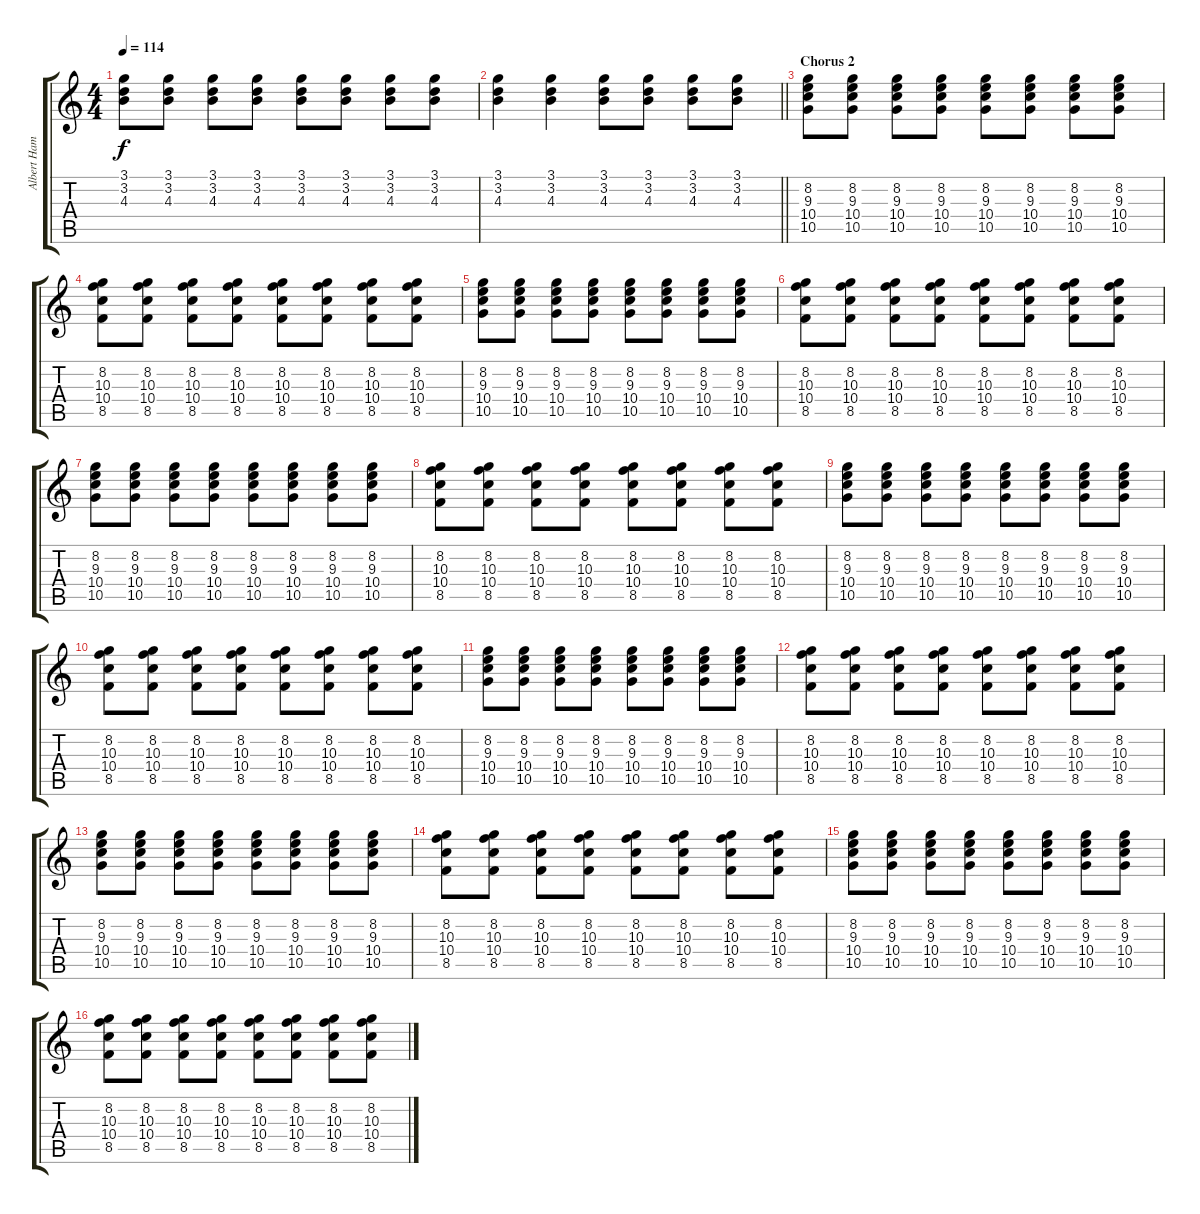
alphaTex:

\track ("Albert Hammond Jr." "Albert Ham") {instrument distortionguitar}
\staff {score tabs}
\tuning (E4 B3 G3 D3 A2 E2) {hide}
\ts (4 4)
\tempo 114
\clef g2
\ks c
(3.1 3.2 4.3).8{dy f} (3.1 3.2 4.3).8 (3.1 3.2 4.3).8 (3.1 3.2 4.3).8 (3.1 3.2 4.3).8 (3.1 3.2 4.3).8 (3.1 3.2 4.3).8 (3.1 3.2 4.3).8 |
\barLineRight lightlight
(3.1 3.2 4.3).4 (3.1 3.2 4.3).4 (3.1 3.2 4.3).8 (3.1 3.2 4.3).8 (3.1 3.2 4.3).8 (3.1 3.2 4.3).8 |
\section ("" "Chorus 2")
(8.2 9.3 10.4 10.5).8{instrument distortionguitar} (8.2 9.3 10.4 10.5).8 (8.2 9.3 10.4 10.5).8 (8.2 9.3 10.4 10.5).8 (8.2 9.3 10.4 10.5).8 (8.2 9.3 10.4 10.5).8 (8.2 9.3 10.4 10.5).8 (8.2 9.3 10.4 10.5).8 |
(8.2 10.3 10.4 8.5).8 (8.2 10.3 10.4 8.5).8 (8.2 10.3 10.4 8.5).8 (8.2 10.3 10.4 8.5).8 (8.2 10.3 10.4 8.5).8 (8.2 10.3 10.4 8.5).8 (8.2 10.3 10.4 8.5).8 (8.2 10.3 10.4 8.5).8 |
(8.2 9.3 10.4 10.5).8 (8.2 9.3 10.4 10.5).8 (8.2 9.3 10.4 10.5).8 (8.2 9.3 10.4 10.5).8 (8.2 9.3 10.4 10.5).8 (8.2 9.3 10.4 10.5).8 (8.2 9.3 10.4 10.5).8 (8.2 9.3 10.4 10.5).8 |
(8.2 10.3 10.4 8.5).8 (8.2 10.3 10.4 8.5).8 (8.2 10.3 10.4 8.5).8 (8.2 10.3 10.4 8.5).8 (8.2 10.3 10.4 8.5).8 (8.2 10.3 10.4 8.5).8 (8.2 10.3 10.4 8.5).8 (8.2 10.3 10.4 8.5).8 |
(8.2 9.3 10.4 10.5).8 (8.2 9.3 10.4 10.5).8 (8.2 9.3 10.4 10.5).8 (8.2 9.3 10.4 10.5).8 (8.2 9.3 10.4 10.5).8 (8.2 9.3 10.4 10.5).8 (8.2 9.3 10.4 10.5).8 (8.2 9.3 10.4 10.5).8 |
(8.2 10.3 10.4 8.5).8 (8.2 10.3 10.4 8.5).8 (8.2 10.3 10.4 8.5).8 (8.2 10.3 10.4 8.5).8 (8.2 10.3 10.4 8.5).8 (8.2 10.3 10.4 8.5).8 (8.2 10.3 10.4 8.5).8 (8.2 10.3 10.4 8.5).8 |
(8.2 9.3 10.4 10.5).8 (8.2 9.3 10.4 10.5).8 (8.2 9.3 10.4 10.5).8 (8.2 9.3 10.4 10.5).8 (8.2 9.3 10.4 10.5).8 (8.2 9.3 10.4 10.5).8 (8.2 9.3 10.4 10.5).8 (8.2 9.3 10.4 10.5).8 |
(8.2 10.3 10.4 8.5).8 (8.2 10.3 10.4 8.5).8 (8.2 10.3 10.4 8.5).8 (8.2 10.3 10.4 8.5).8 (8.2 10.3 10.4 8.5).8 (8.2 10.3 10.4 8.5).8 (8.2 10.3 10.4 8.5).8 (8.2 10.3 10.4 8.5).8 |
(8.2 9.3 10.4 10.5).8 (8.2 9.3 10.4 10.5).8 (8.2 9.3 10.4 10.5).8 (8.2 9.3 10.4 10.5).8 (8.2 9.3 10.4 10.5).8 (8.2 9.3 10.4 10.5).8 (8.2 9.3 10.4 10.5).8 (8.2 9.3 10.4 10.5).8 |
(8.2 10.3 10.4 8.5).8 (8.2 10.3 10.4 8.5).8 (8.2 10.3 10.4 8.5).8 (8.2 10.3 10.4 8.5).8 (8.2 10.3 10.4 8.5).8 (8.2 10.3 10.4 8.5).8 (8.2 10.3 10.4 8.5).8 (8.2 10.3 10.4 8.5).8 |
(8.2 9.3 10.4 10.5).8 (8.2 9.3 10.4 10.5).8 (8.2 9.3 10.4 10.5).8 (8.2 9.3 10.4 10.5).8 (8.2 9.3 10.4 10.5).8 (8.2 9.3 10.4 10.5).8 (8.2 9.3 10.4 10.5).8 (8.2 9.3 10.4 10.5).8 |
(8.2 10.3 10.4 8.5).8 (8.2 10.3 10.4 8.5).8 (8.2 10.3 10.4 8.5).8 (8.2 10.3 10.4 8.5).8 (8.2 10.3 10.4 8.5).8 (8.2 10.3 10.4 8.5).8 (8.2 10.3 10.4 8.5).8 (8.2 10.3 10.4 8.5).8 |
(8.2 9.3 10.4 10.5).8 (8.2 9.3 10.4 10.5).8 (8.2 9.3 10.4 10.5).8 (8.2 9.3 10.4 10.5).8 (8.2 9.3 10.4 10.5).8 (8.2 9.3 10.4 10.5).8 (8.2 9.3 10.4 10.5).8 (8.2 9.3 10.4 10.5).8 |
(8.2 10.3 10.4 8.5).8 (8.2 10.3 10.4 8.5).8 (8.2 10.3 10.4 8.5).8 (8.2 10.3 10.4 8.5).8 (8.2 10.3 10.4 8.5).8 (8.2 10.3 10.4 8.5).8 (8.2 10.3 10.4 8.5).8 (8.2 10.3 10.4 8.5).8
